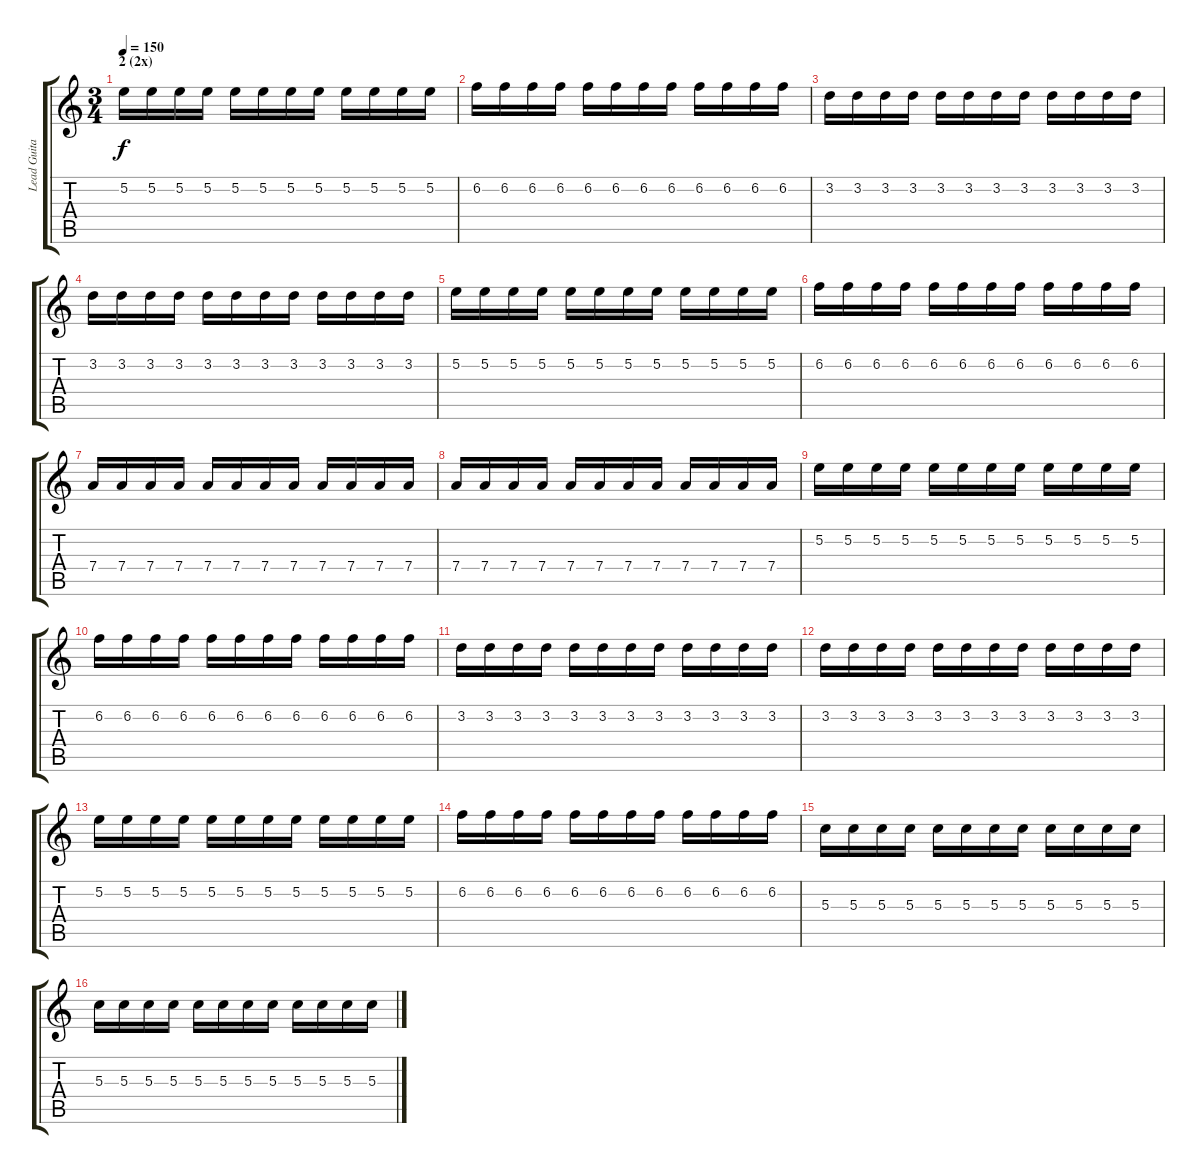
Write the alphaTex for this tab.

\track ("Lead Guitar" "Lead Guita") {instrument distortionguitar}
\staff {score tabs}
\tuning (E4 B3 G3 D3 A2 E2) {hide}
\ts (3 4)
\section ("" "2 (2x)")
\tempo 150
\clef g2
\ks c
5.2.16{dy f} 5.2.16 5.2.16 5.2.16 5.2.16 5.2.16 5.2.16 5.2.16 5.2.16 5.2.16 5.2.16 5.2.16 |
6.2.16 6.2.16 6.2.16 6.2.16 6.2.16 6.2.16 6.2.16 6.2.16 6.2.16 6.2.16 6.2.16 6.2.16 |
3.2.16 3.2.16 3.2.16 3.2.16 3.2.16 3.2.16 3.2.16 3.2.16 3.2.16 3.2.16 3.2.16 3.2.16 |
3.2.16 3.2.16 3.2.16 3.2.16 3.2.16 3.2.16 3.2.16 3.2.16 3.2.16 3.2.16 3.2.16 3.2.16 |
5.2.16 5.2.16 5.2.16 5.2.16 5.2.16 5.2.16 5.2.16 5.2.16 5.2.16 5.2.16 5.2.16 5.2.16 |
6.2.16 6.2.16 6.2.16 6.2.16 6.2.16 6.2.16 6.2.16 6.2.16 6.2.16 6.2.16 6.2.16 6.2.16 |
7.4.16 7.4.16 7.4.16 7.4.16 7.4.16 7.4.16 7.4.16 7.4.16 7.4.16 7.4.16 7.4.16 7.4.16 |
7.4.16 7.4.16 7.4.16 7.4.16 7.4.16 7.4.16 7.4.16 7.4.16 7.4.16 7.4.16 7.4.16 7.4.16 |
5.2.16 5.2.16 5.2.16 5.2.16 5.2.16 5.2.16 5.2.16 5.2.16 5.2.16 5.2.16 5.2.16 5.2.16 |
6.2.16 6.2.16 6.2.16 6.2.16 6.2.16 6.2.16 6.2.16 6.2.16 6.2.16 6.2.16 6.2.16 6.2.16 |
3.2.16 3.2.16 3.2.16 3.2.16 3.2.16 3.2.16 3.2.16 3.2.16 3.2.16 3.2.16 3.2.16 3.2.16 |
3.2.16 3.2.16 3.2.16 3.2.16 3.2.16 3.2.16 3.2.16 3.2.16 3.2.16 3.2.16 3.2.16 3.2.16 |
5.2.16 5.2.16 5.2.16 5.2.16 5.2.16 5.2.16 5.2.16 5.2.16 5.2.16 5.2.16 5.2.16 5.2.16 |
6.2.16 6.2.16 6.2.16 6.2.16 6.2.16 6.2.16 6.2.16 6.2.16 6.2.16 6.2.16 6.2.16 6.2.16 |
5.3.16 5.3.16 5.3.16 5.3.16 5.3.16 5.3.16 5.3.16 5.3.16 5.3.16 5.3.16 5.3.16 5.3.16 |
5.3.16 5.3.16 5.3.16 5.3.16 5.3.16 5.3.16 5.3.16 5.3.16 5.3.16 5.3.16 5.3.16 5.3.16
